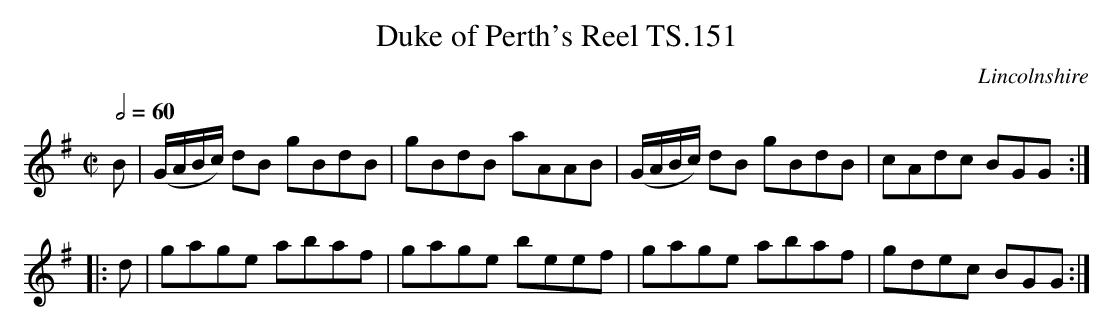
X:1
T:Duke of Perth's Reel TS.151
L:1/8
M:C|
O:Lincolnshire
Q:1/2=60
K:G
B|(G/A/B/c/) dB gBdB|gBdB aAAB|(G/A/B/c/) dB gBdB|cAdc BGG:|!
|:d|gage abaf|gage beef|gage abaf|gdec BGG:|]
